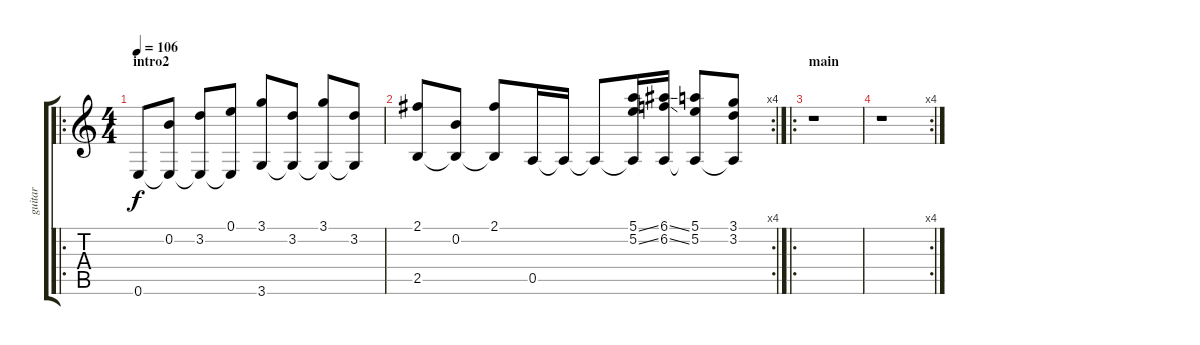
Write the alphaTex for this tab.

\track ("guitar" "guitar") {instrument acousticguitarsteel}
\staff {score tabs}
\tuning (E4 B3 G3 D3 A2 E2) {hide}
\ro
\ts (4 4)
\section ("" "intro2")
\tempo 106
\clef g2
\ks c
0.6.8{dy f instrument acousticguitarsteel} (0.2 0.6{t}).8 (3.2 0.6{t}).8 (0.1 0.6{t}).8 (3.1 3.6).8 (3.2 3.6{t}).8 (3.1 3.6{t}).8 (3.2 3.6{t}).8 |
\rc 4
(2.1 2.5).8 (0.2 2.5{t}).8 (2.1 2.5{t}).8 0.5.16 0.5{t}.16 0.5{t}.8 (5.1{ss} 5.2{ss} 0.5{t}).16 (6.1{ss} 6.2{ss} 0.5{t}).16 (5.1 5.2 0.5{t}).8 (3.1 3.2 0.5{t}).8 |
\ro
\section ("" "main")
r.1 |
\rc 4
r.1
